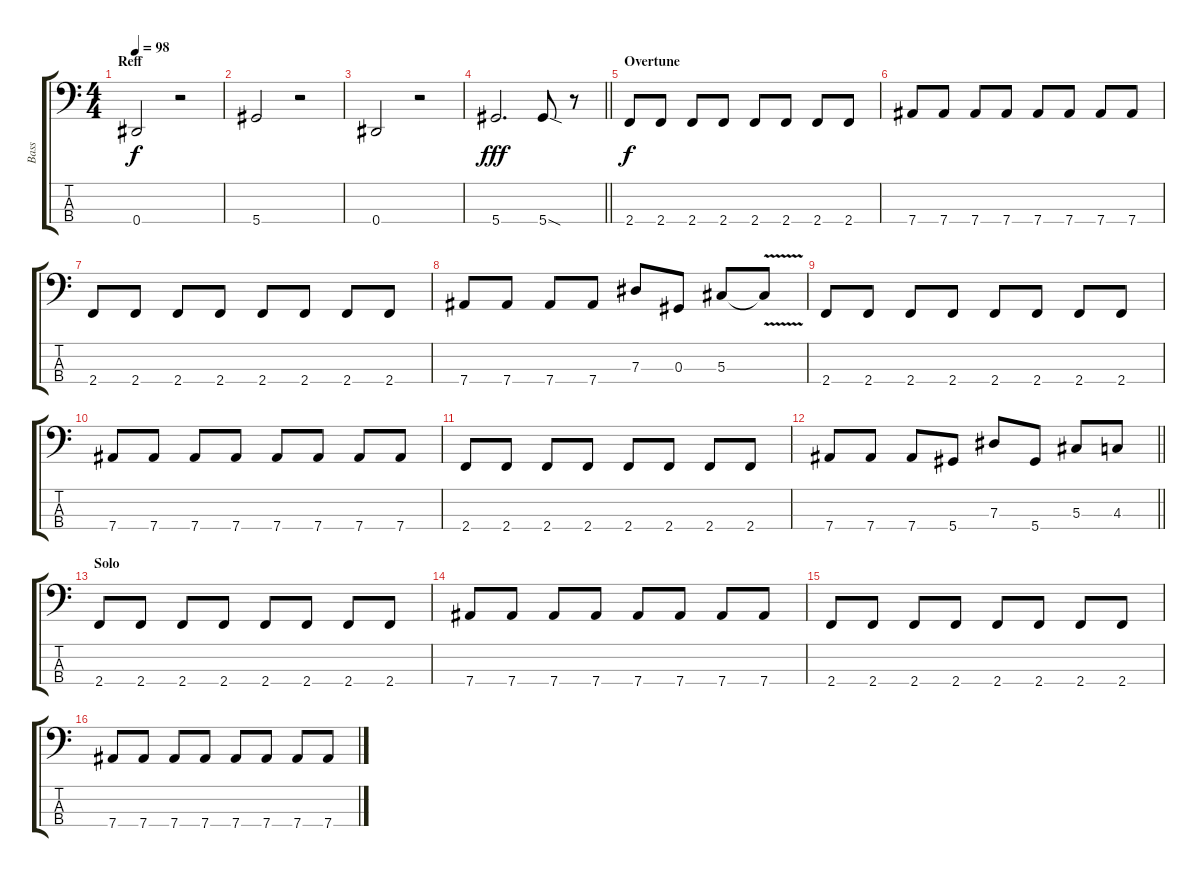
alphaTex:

\track ("Bass" "Bass") {instrument electricbassfinger}
\staff {score tabs}
\tuning (Gb2 Db2 Ab1 Eb1) {hide}
\ts (4 4)
\section ("" "Reff")
\tempo 98
\clef f4
\ks c
0.4.2{dy f} r.2 |
5.4.2 r.2 |
0.4.2 r.2 |
\barLineRight lightlight
5.4.2{d dy fff} 5.4{sod}.8 r.8 |
\section ("" "Overtune")
2.4.8{dy f} 2.4.8 2.4.8 2.4.8 2.4.8 2.4.8 2.4.8 2.4.8 |
7.4.8 7.4.8 7.4.8 7.4.8 7.4.8 7.4.8 7.4.8 7.4.8 |
2.4.8 2.4.8 2.4.8 2.4.8 2.4.8 2.4.8 2.4.8 2.4.8 |
7.4.8 7.4.8 7.4.8 7.4.8 7.3.8 0.3.8 5.3.8 5.3{v t}.8 |
2.4.8 2.4.8 2.4.8 2.4.8 2.4.8 2.4.8 2.4.8 2.4.8 |
7.4.8 7.4.8 7.4.8 7.4.8 7.4.8 7.4.8 7.4.8 7.4.8 |
2.4.8 2.4.8 2.4.8 2.4.8 2.4.8 2.4.8 2.4.8 2.4.8 |
\barLineRight lightlight
7.4.8 7.4.8 7.4.8 5.4.8 7.3.8 5.4.8 5.3.8 4.3.8 |
\section ("" "Solo")
2.4.8 2.4.8 2.4.8 2.4.8 2.4.8 2.4.8 2.4.8 2.4.8 |
7.4.8 7.4.8 7.4.8 7.4.8 7.4.8 7.4.8 7.4.8 7.4.8 |
2.4.8 2.4.8 2.4.8 2.4.8 2.4.8 2.4.8 2.4.8 2.4.8 |
7.4.8 7.4.8 7.4.8 7.4.8 7.4.8 7.4.8 7.4.8 7.4.8
